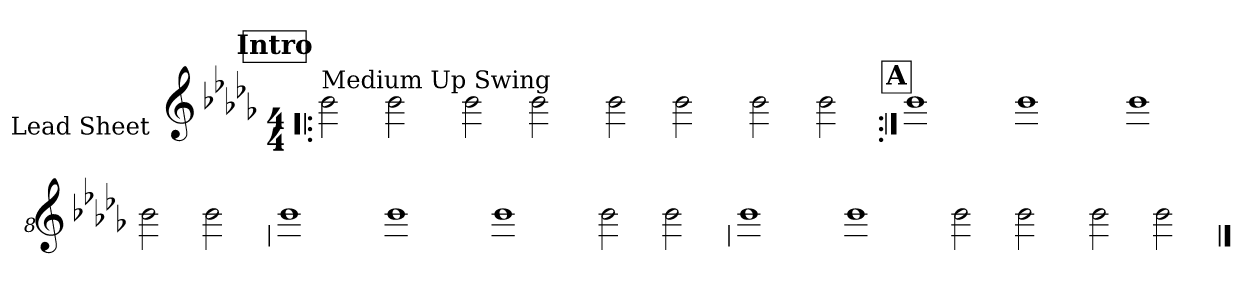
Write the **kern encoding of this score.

**kern
*part1
*staff1
*I"Lead Sheet
*stria0
*clefG2
*k[b-e-a-d-g-]
*b-:
*M4/4
!!LO:REH:place=s1:a:t=Intro
=1!|:
!LO:TX:a:t=Medium Up Swing
2b-
2b-
=2-
2b-
2b-
=3-
2b-
2b-
=4-
2b-
2b-
!!LO:LB:g=z
!!LO:REH:place=s1:a:t=A
=5:|!
1b-
=6-
1b-
=7-
1b-
=8-
2b-
2b-
!!LO:LB:g=z
=9
1b-
=10-
1b-
=11-
1b-
=12-
2b-
2b-
!!LO:LB:g=z
=13
1b-
=14-
1b-
=15-
2b-
2b-
=16-
2b-
2b-
==
*-
